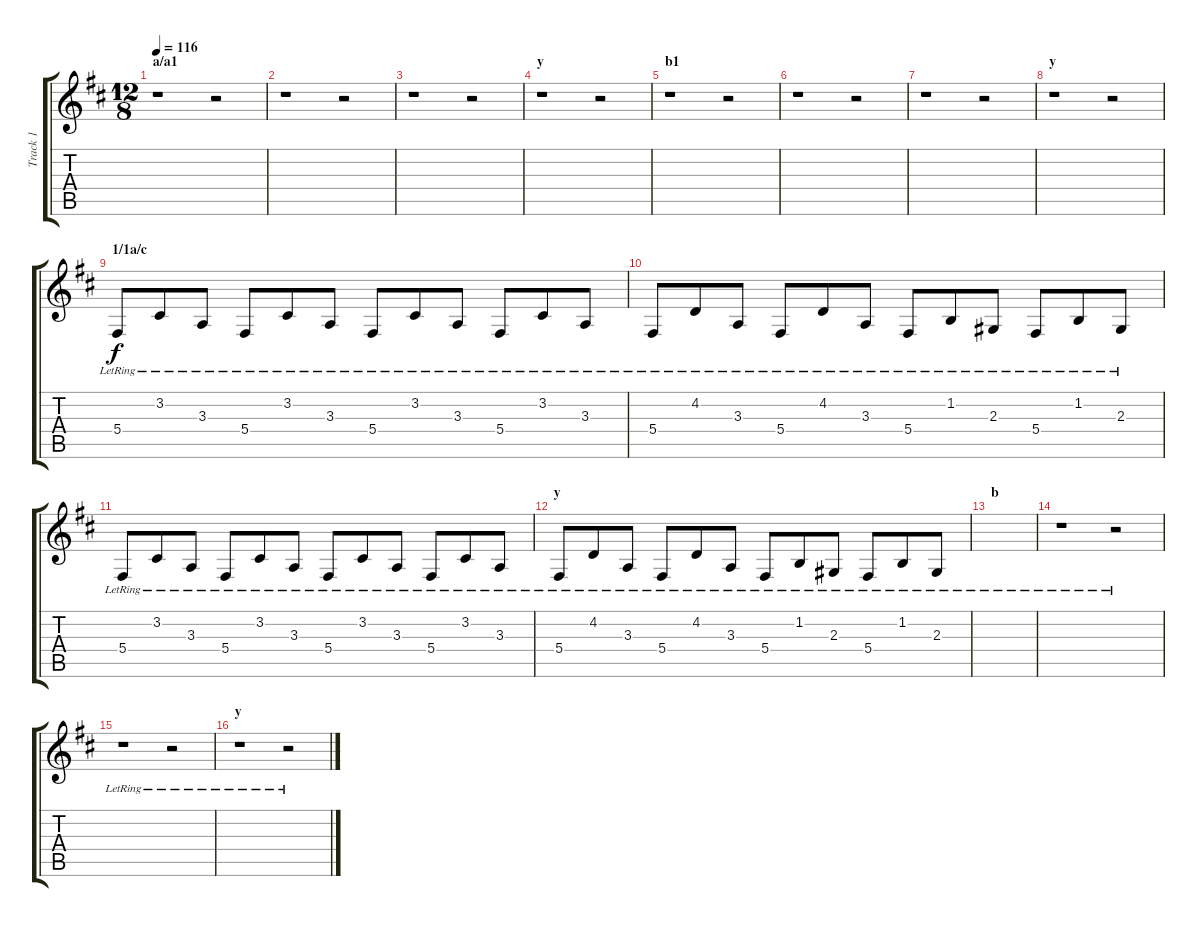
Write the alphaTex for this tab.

\track ("Track 1" "Track 1") {instrument brightacousticpiano}
\staff {score tabs}
\tuning (Eb4 Bb3 Gb3 Db3 Ab2 Db2) {hide}
\ts (12 8)
\section ("" "a/a1")
\tempo 116
\clef g2
\ks bminor
r.1{dy f instrument brightacousticpiano} r.2 |
r.1 r.2 |
r.1 r.2 |
\section ("" "y")
r.1 r.2 |
\section ("" "b1")
r.1 r.2 |
r.1 r.2 |
r.1 r.2 |
\section ("" "y")
r.1 r.2 |
\section ("" "1/1a/c")
5.4{lr}.8 3.2{lr}.8 3.3{lr}.8 5.4{lr}.8 3.2{lr}.8 3.3{lr}.8 5.4{lr}.8 3.2{lr}.8 3.3{lr}.8 5.4{lr}.8 3.2{lr}.8 3.3{lr}.8 |
5.4{lr}.8 4.2{lr}.8 3.3{lr}.8 5.4{lr}.8 4.2{lr}.8 3.3{lr}.8 5.4{lr}.8 1.2{lr}.8 2.3{lr}.8 5.4{lr}.8 1.2{lr}.8 2.3{lr}.8 |
5.4{lr}.8 3.2{lr}.8 3.3{lr}.8 5.4{lr}.8 3.2{lr}.8 3.3{lr}.8 5.4{lr}.8 3.2{lr}.8 3.3{lr}.8 5.4{lr}.8 3.2{lr}.8 3.3{lr}.8 |
\section ("" "y")
5.4{lr}.8 4.2{lr}.8 3.3{lr}.8 5.4{lr}.8 4.2{lr}.8 3.3{lr}.8 5.4{lr}.8 1.2{lr}.8 2.3{lr}.8 5.4{lr}.8 1.2{lr}.8 2.3{lr}.8 |
\section ("" "b")
|
r.1{volume 16 instrument brightacousticpiano} r.2 |
r.1 r.2 |
\section ("" "y")
r.1 r.2
